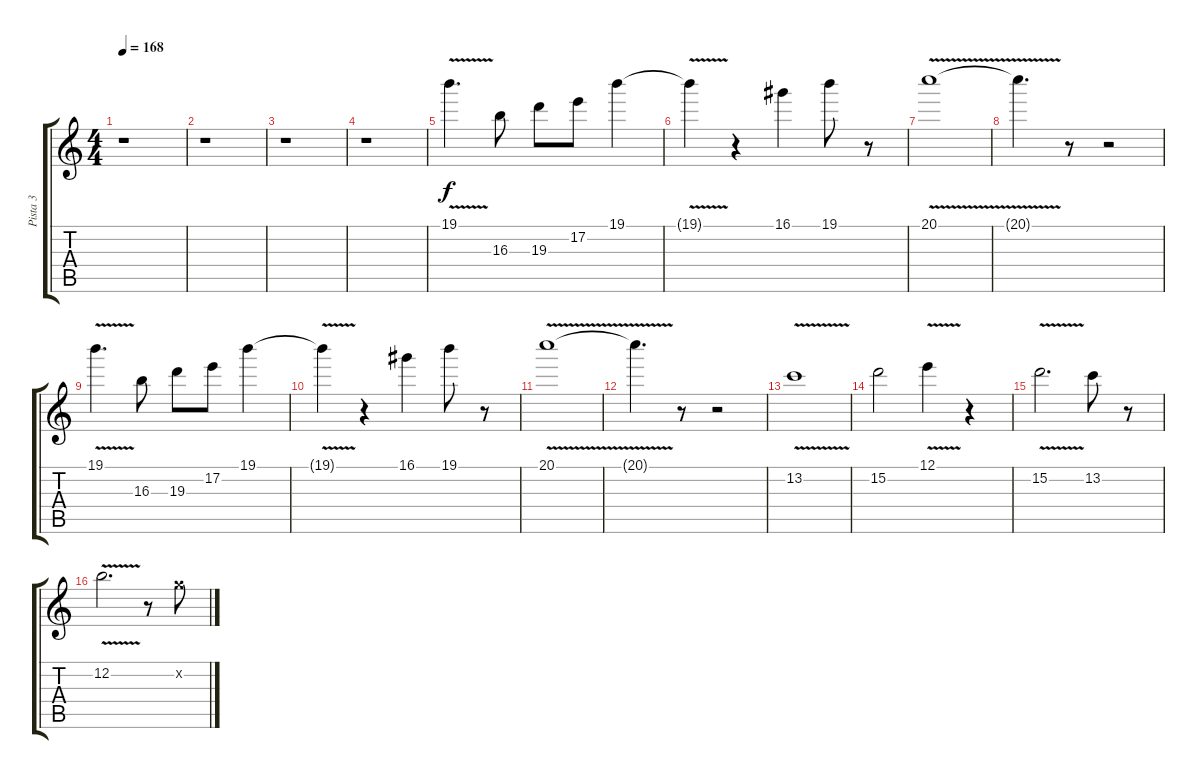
\track ("Pista 3" "Pista 3") {instrument overdrivenguitar}
\staff {score tabs}
\tuning (E4 B3 G3 D3 A2 E2) {hide}
\ts (4 4)
\tempo 168
\clef g2
\ks c
r.1{dy ff} |
r.1 |
r.1 |
r.1 |
19.1{v}.4{d dy f} 16.3.8 19.3.8 17.2.8 19.1.4 |
19.1{v t}.4 r.4 16.1.4 19.1.8 r.8 |
20.1{v}.1 |
20.1{t}.4{d} r.8 r.2 |
19.1{v}.4{d} 16.3.8 19.3.8 17.2.8 19.1.4 |
19.1{v t}.4 r.4 16.1.4 19.1.8 r.8 |
20.1{v}.1 |
20.1{t}.4{d} r.8 r.2 |
13.2{v}.1 |
15.2.2 12.1{v}.4 r.4 |
15.2{v}.2{d} 13.2.8 r.8 |
12.2{v}.2{d} r.8 8.2{x}.8
